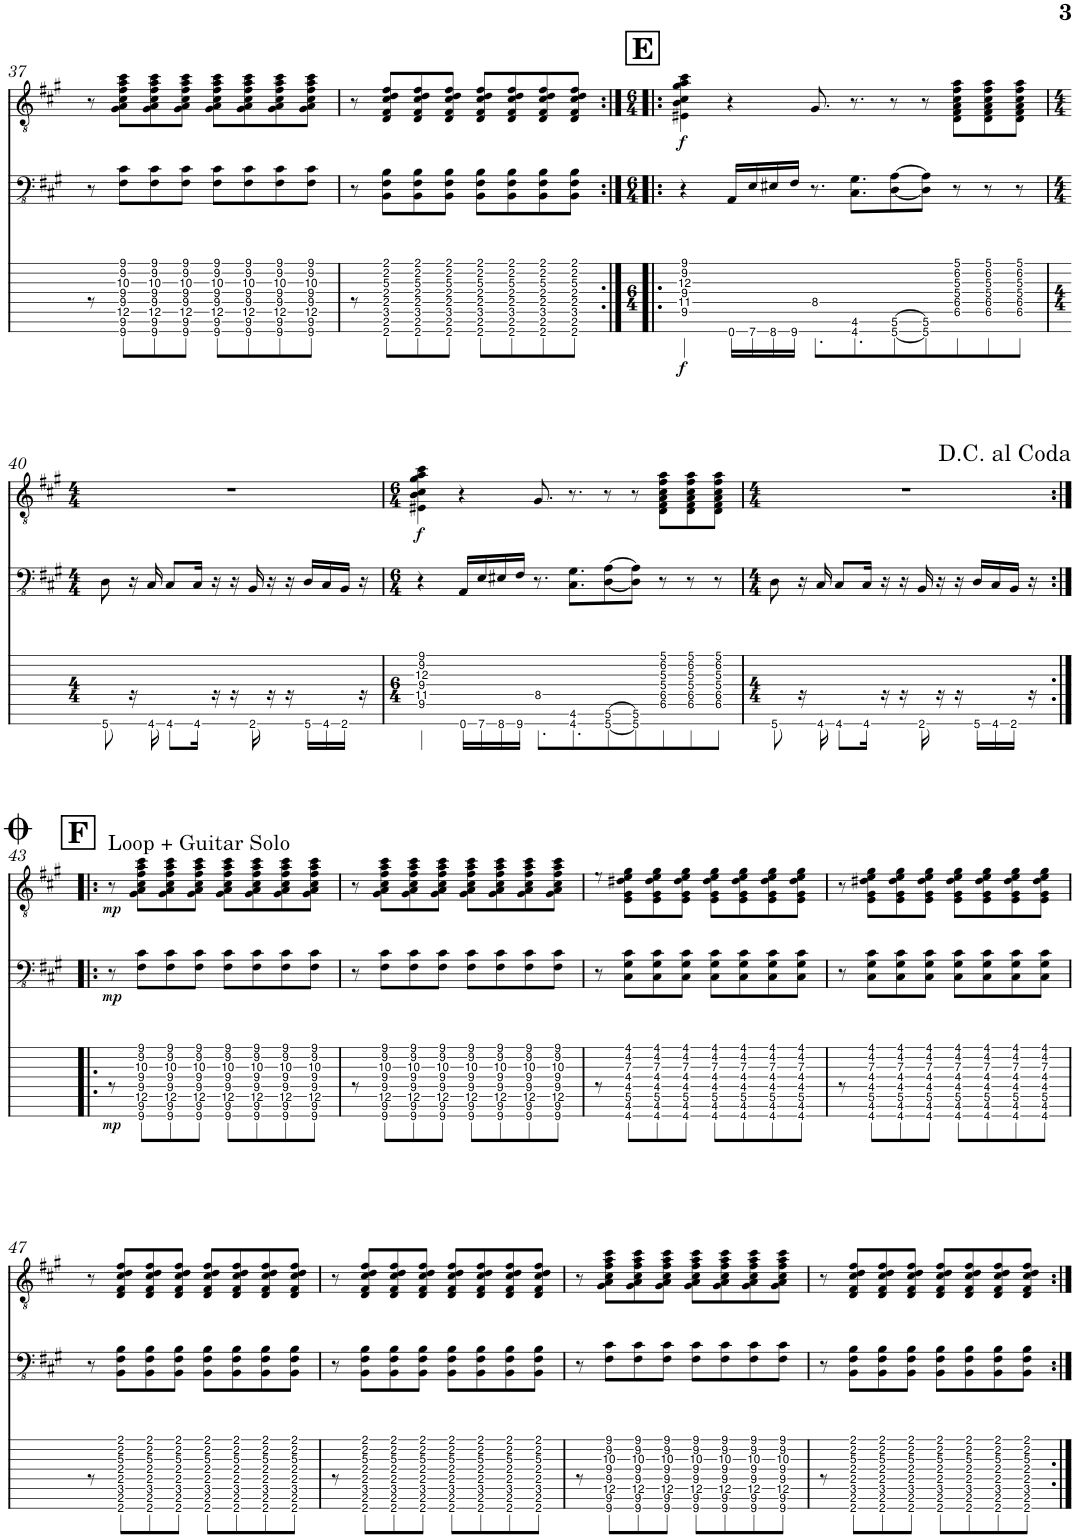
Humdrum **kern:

**kern	**kern	**kern	**dynam
*part1	*part1	*part1	*part1
*staff3	*staff2	*staff1	*staff1/2/3
*I"Elektrische Gitarre	*	*	*
*I'El. Git.	*	*	*
!!LO:PB:g=z
*	*clefFv4	*clefGv2	*
*k[f#c#g#]	*k[f#c#g#]	*k[f#c#g#]	*
*M4/4	*M4/4	*M4/4	*
=37	=37	=37	=37
8r	8r	8r	.
8FF#\ 8C#\ 8A-\ 8A\ 8c#\ 8g-\ 8a\ 8cc#\L	8FF#\ 8C#\L	8G#\ 8A\ 8c#\ 8f#\ 8a\ 8cc#\L	.
8FF#\ 8C#\ 8A-\ 8A\ 8c#\ 8g-\ 8a\ 8cc#\	8FF#\ 8C#\	8G#\ 8A\ 8c#\ 8f#\ 8a\ 8cc#\	.
8FF#\ 8C#\ 8A-\ 8A\ 8c#\ 8g-\ 8a\ 8cc#\J	8FF#\ 8C#\J	8G#\ 8A\ 8c#\ 8f#\ 8a\ 8cc#\J	.
8FF#\ 8C#\ 8A-\ 8A\ 8c#\ 8g-\ 8a\ 8cc#\L	8FF#\ 8C#\L	8G#\ 8A\ 8c#\ 8f#\ 8a\ 8cc#\L	.
8FF#\ 8C#\ 8A-\ 8A\ 8c#\ 8g-\ 8a\ 8cc#\	8FF#\ 8C#\	8G#\ 8A\ 8c#\ 8f#\ 8a\ 8cc#\	.
8FF#\ 8C#\ 8A-\ 8A\ 8c#\ 8g-\ 8a\ 8cc#\	8FF#\ 8C#\	8G#\ 8A\ 8c#\ 8f#\ 8a\ 8cc#\	.
8FF#\ 8C#\ 8A-\ 8A\ 8c#\ 8g-\ 8a\ 8cc#\J	8FF#\ 8C#\J	8G#\ 8A\ 8c#\ 8f#\ 8a\ 8cc#\J	.
=38	=38	=38	=38
8r	8r	8r	.
8BBB\ 8FF#\ 8BB\ 8D\ 8G-\ 8c#\ 8d\ 8f#\L	8BBB\ 8FF#\ 8BB\L	8D/ 8F#/ 8c#/ 8d/ 8f#/L	.
8BBB\ 8FF#\ 8BB\ 8D\ 8G-\ 8c#\ 8d\ 8f#\	8BBB\ 8FF#\ 8BB\	8D/ 8F#/ 8c#/ 8d/ 8f#/	.
8BBB\ 8FF#\ 8BB\ 8D\ 8G-\ 8c#\ 8d\ 8f#\J	8BBB\ 8FF#\ 8BB\J	8D/ 8F#/ 8c#/ 8d/ 8f#/J	.
8BBB\ 8FF#\ 8BB\ 8D\ 8G-\ 8c#\ 8d\ 8f#\L	8BBB\ 8FF#\ 8BB\L	8D/ 8F#/ 8c#/ 8d/ 8f#/L	.
8BBB\ 8FF#\ 8BB\ 8D\ 8G-\ 8c#\ 8d\ 8f#\	8BBB\ 8FF#\ 8BB\	8D/ 8F#/ 8c#/ 8d/ 8f#/	.
8BBB\ 8FF#\ 8BB\ 8D\ 8G-\ 8c#\ 8d\ 8f#\	8BBB\ 8FF#\ 8BB\	8D/ 8F#/ 8c#/ 8d/ 8f#/	.
8BBB\ 8FF#\ 8BB\ 8D\ 8G-\ 8c#\ 8d\ 8f#\J	8BBB\ 8FF#\ 8BB\J	8D/ 8F#/ 8c#/ 8d/ 8f#/J	.
!!LO:REH:place=s1:a:B:cj:fs=14:t=E
=39:|!|:	=39:|!|:	=39:|!|:	=39:|!|:
*M6/4	*M6/4	*M6/4	*
!	!	!	!LO:DY:b=3
!	!	!	!LO:DY:n=1:b
4F\ 4B\ 4c#\ 4g#\ 4a\ 4cc#\	4r	4E#X\ 4B\ 4c#\ 4g#\ 4a\ 4cc#\	f f
16AAA\LL	16AAA/LL	4r	.
16EE\	16EE/	.	.
16FF\	16EE#X/	.	.
16FF#\JJ	16FF#/JJ	.	.
8.G#\L	8.r	8.G#/	.
8.CC#\ 8.GG#\	8.CC#\ 8.GG#\L	8.r	.
[8DD\ [8AA\	[8DD\ [8AA\	8r	.
8DD\] 8AA\]	8DD\] 8AA\]J	8r	.
8D\ 8F#\ 8A\ 8c#\ 8f#\ 8a\	8r	8D\ 8F#\ 8A\ 8c#\ 8f#\ 8a\L	.
8D\ 8F#\ 8A\ 8c#\ 8f#\ 8a\	8r	8D\ 8F#\ 8A\ 8c#\ 8f#\ 8a\	.
8D\ 8F#\ 8A\ 8c#\ 8f#\ 8a\J	8r	8D\ 8F#\ 8A\ 8c#\ 8f#\ 8a\J	.
!!LO:LB:g=z
=40	=40	=40	=40
*M4/4	*M4/4	*M4/4	*
8DD\	8DD\	1r	.
16r	16r	.	.
16CC#\	16CC#/	.	.
8CC#\L	8CC#/L	.	.
16CC#\Jk	16CC#/Jk	.	.
16r	16r	.	.
16r	16r	.	.
16BBB\	16BBB/	.	.
16r	16r	.	.
16r	16r	.	.
16DD\LL	16DD/LL	.	.
16CC#\	16CC#/	.	.
16BBB\JJ	16BBB/JJ	.	.
16r	16r	.	.
=41	=41	=41	=41
*M6/4	*M6/4	*M6/4	*
!	!	!	!LO:DY:b
4F\ 4B\ 4c#\ 4g#\ 4a\ 4cc#\	4r	4E#X\ 4B\ 4c#\ 4g#\ 4a\ 4cc#\	f
16AAA\LL	16AAA/LL	4r	.
16EE\	16EE/	.	.
16FF\	16EE#X/	.	.
16FF#\JJ	16FF#/JJ	.	.
8.G#\L	8.r	8.G#/	.
8.CC#\ 8.GG#\	8.CC#\ 8.GG#\L	8.r	.
[8DD\ [8AA\	[8DD\ [8AA\	8r	.
8DD\] 8AA\]	8DD\] 8AA\]J	8r	.
8D\ 8F#\ 8A\ 8c#\ 8f#\ 8a\	8r	8D\ 8F#\ 8A\ 8c#\ 8f#\ 8a\L	.
8D\ 8F#\ 8A\ 8c#\ 8f#\ 8a\	8r	8D\ 8F#\ 8A\ 8c#\ 8f#\ 8a\	.
8D\ 8F#\ 8A\ 8c#\ 8f#\ 8a\J	8r	8D\ 8F#\ 8A\ 8c#\ 8f#\ 8a\J	.
=42	=42	=42	=42
*M4/4	*M4/4	*M4/4	*
8DD\	8DD\	1r	.
16r	16r	.	.
16CC#\	16CC#/	.	.
8CC#\L	8CC#/L	.	.
16CC#\Jk	16CC#/Jk	.	.
16r	16r	.	.
16r	16r	.	.
16BBB\	16BBB/	.	.
16r	16r	.	.
16r	16r	.	.
16DD\LL	16DD/LL	.	.
16CC#\	16CC#/	.	.
16BBB\JJ	16BBB/JJ	.	.
16r	16r	.	.
!!LO:LB:g=z
!!LO:REH:place=s1:a:B:cj:fs=14:t=F
=43:|!|:	=43:|!|:	=43:|!|:	=43:|!|:
*k[f#c#g#]	*k[f#c#g#]	*k[f#c#g#]	*
!	!	!LO:TX:a:t=Loop + Guitar Solo	!
!	!	!	!LO:DY:b=3
!	!	!	!LO:DY:n=1:b=2
!	!	!	!LO:DY:n=2:b
8r	8r	8r	mp mp mp
8FF#\ 8C#\ 8A-\ 8A\ 8c#\ 8g-\ 8a\ 8cc#\L	8FF#\ 8C#\L	8G#\ 8A\ 8c#\ 8f#\ 8a\ 8cc#\L	.
8FF#\ 8C#\ 8A-\ 8A\ 8c#\ 8g-\ 8a\ 8cc#\	8FF#\ 8C#\	8G#\ 8A\ 8c#\ 8f#\ 8a\ 8cc#\	.
8FF#\ 8C#\ 8A-\ 8A\ 8c#\ 8g-\ 8a\ 8cc#\J	8FF#\ 8C#\J	8G#\ 8A\ 8c#\ 8f#\ 8a\ 8cc#\J	.
8FF#\ 8C#\ 8A-\ 8A\ 8c#\ 8g-\ 8a\ 8cc#\L	8FF#\ 8C#\L	8G#\ 8A\ 8c#\ 8f#\ 8a\ 8cc#\L	.
8FF#\ 8C#\ 8A-\ 8A\ 8c#\ 8g-\ 8a\ 8cc#\	8FF#\ 8C#\	8G#\ 8A\ 8c#\ 8f#\ 8a\ 8cc#\	.
8FF#\ 8C#\ 8A-\ 8A\ 8c#\ 8g-\ 8a\ 8cc#\	8FF#\ 8C#\	8G#\ 8A\ 8c#\ 8f#\ 8a\ 8cc#\	.
8FF#\ 8C#\ 8A-\ 8A\ 8c#\ 8g-\ 8a\ 8cc#\J	8FF#\ 8C#\J	8G#\ 8A\ 8c#\ 8f#\ 8a\ 8cc#\J	.
=44	=44	=44	=44
8r	8r	8r	.
8FF#\ 8C#\ 8A-\ 8A\ 8c#\ 8g-\ 8a\ 8cc#\L	8FF#\ 8C#\L	8G#\ 8A\ 8c#\ 8f#\ 8a\ 8cc#\L	.
8FF#\ 8C#\ 8A-\ 8A\ 8c#\ 8g-\ 8a\ 8cc#\	8FF#\ 8C#\	8G#\ 8A\ 8c#\ 8f#\ 8a\ 8cc#\	.
8FF#\ 8C#\ 8A-\ 8A\ 8c#\ 8g-\ 8a\ 8cc#\J	8FF#\ 8C#\J	8G#\ 8A\ 8c#\ 8f#\ 8a\ 8cc#\J	.
8FF#\ 8C#\ 8A-\ 8A\ 8c#\ 8g-\ 8a\ 8cc#\L	8FF#\ 8C#\L	8G#\ 8A\ 8c#\ 8f#\ 8a\ 8cc#\L	.
8FF#\ 8C#\ 8A-\ 8A\ 8c#\ 8g-\ 8a\ 8cc#\	8FF#\ 8C#\	8G#\ 8A\ 8c#\ 8f#\ 8a\ 8cc#\	.
8FF#\ 8C#\ 8A-\ 8A\ 8c#\ 8g-\ 8a\ 8cc#\	8FF#\ 8C#\	8G#\ 8A\ 8c#\ 8f#\ 8a\ 8cc#\	.
8FF#\ 8C#\ 8A-\ 8A\ 8c#\ 8g-\ 8a\ 8cc#\J	8FF#\ 8C#\J	8G#\ 8A\ 8c#\ 8f#\ 8a\ 8cc#\J	.
=45	=45	=45	=45
8r	8r	8re	.
8DD-\ 8AA-\ 8C#\ 8E\ 8A-\ 8d#\ 8e\ 8a-\L	8CC#\ 8GG#\ 8C#\L	8E\ 8G#\ 8d#X\ 8e\ 8g#\L	.
8DD-\ 8AA-\ 8C#\ 8E\ 8A-\ 8d#\ 8e\ 8a-\	8CC#\ 8GG#\ 8C#\	8E\ 8G#\ 8d#\ 8e\ 8g#\	.
8DD-\ 8AA-\ 8C#\ 8E\ 8A-\ 8d#\ 8e\ 8a-\J	8CC#\ 8GG#\ 8C#\J	8E\ 8G#\ 8d#\ 8e\ 8g#\J	.
8DD-\ 8AA-\ 8C#\ 8E\ 8A-\ 8d#\ 8e\ 8a-\L	8CC#\ 8GG#\ 8C#\L	8E\ 8G#\ 8d#\ 8e\ 8g#\L	.
8DD-\ 8AA-\ 8C#\ 8E\ 8A-\ 8d#\ 8e\ 8a-\	8CC#\ 8GG#\ 8C#\	8E\ 8G#\ 8d#\ 8e\ 8g#\	.
8DD-\ 8AA-\ 8C#\ 8E\ 8A-\ 8d#\ 8e\ 8a-\	8CC#\ 8GG#\ 8C#\	8E\ 8G#\ 8d#\ 8e\ 8g#\	.
8DD-\ 8AA-\ 8C#\ 8E\ 8A-\ 8d#\ 8e\ 8a-\J	8CC#\ 8GG#\ 8C#\J	8E\ 8G#\ 8d#\ 8e\ 8g#\J	.
=46	=46	=46	=46
8r	8r	8r	.
8DD-\ 8AA-\ 8C#\ 8E\ 8A-\ 8d#\ 8e\ 8a-\L	8CC#\ 8GG#\ 8C#\L	8E\ 8G#\ 8d#X\ 8e\ 8g#\L	.
8DD-\ 8AA-\ 8C#\ 8E\ 8A-\ 8d#\ 8e\ 8a-\	8CC#\ 8GG#\ 8C#\	8E\ 8G#\ 8d#\ 8e\ 8g#\	.
8DD-\ 8AA-\ 8C#\ 8E\ 8A-\ 8d#\ 8e\ 8a-\J	8CC#\ 8GG#\ 8C#\J	8E\ 8G#\ 8d#\ 8e\ 8g#\J	.
8DD-\ 8AA-\ 8C#\ 8E\ 8A-\ 8d#\ 8e\ 8a-\L	8CC#\ 8GG#\ 8C#\L	8E\ 8G#\ 8d#\ 8e\ 8g#\L	.
8DD-\ 8AA-\ 8C#\ 8E\ 8A-\ 8d#\ 8e\ 8a-\	8CC#\ 8GG#\ 8C#\	8E\ 8G#\ 8d#\ 8e\ 8g#\	.
8DD-\ 8AA-\ 8C#\ 8E\ 8A-\ 8d#\ 8e\ 8a-\	8CC#\ 8GG#\ 8C#\	8E\ 8G#\ 8d#\ 8e\ 8g#\	.
8DD-\ 8AA-\ 8C#\ 8E\ 8A-\ 8d#\ 8e\ 8a-\J	8CC#\ 8GG#\ 8C#\J	8E\ 8G#\ 8d#\ 8e\ 8g#\J	.
!!LO:LB:g=z
=47	=47	=47	=47
*k[f#c#g#]	*k[f#c#g#]	*k[f#c#g#]	*
8r	8r	8r	.
8BBB\ 8FF#\ 8BB\ 8D\ 8G-\ 8c#\ 8d\ 8f#\L	8BBB\ 8FF#\ 8BB\L	8D/ 8F#/ 8c#/ 8d/ 8f#/L	.
8BBB\ 8FF#\ 8BB\ 8D\ 8G-\ 8c#\ 8d\ 8f#\	8BBB\ 8FF#\ 8BB\	8D/ 8F#/ 8c#/ 8d/ 8f#/	.
8BBB\ 8FF#\ 8BB\ 8D\ 8G-\ 8c#\ 8d\ 8f#\J	8BBB\ 8FF#\ 8BB\J	8D/ 8F#/ 8c#/ 8d/ 8f#/J	.
8BBB\ 8FF#\ 8BB\ 8D\ 8G-\ 8c#\ 8d\ 8f#\L	8BBB\ 8FF#\ 8BB\L	8D/ 8F#/ 8c#/ 8d/ 8f#/L	.
8BBB\ 8FF#\ 8BB\ 8D\ 8G-\ 8c#\ 8d\ 8f#\	8BBB\ 8FF#\ 8BB\	8D/ 8F#/ 8c#/ 8d/ 8f#/	.
8BBB\ 8FF#\ 8BB\ 8D\ 8G-\ 8c#\ 8d\ 8f#\	8BBB\ 8FF#\ 8BB\	8D/ 8F#/ 8c#/ 8d/ 8f#/	.
8BBB\ 8FF#\ 8BB\ 8D\ 8G-\ 8c#\ 8d\ 8f#\J	8BBB\ 8FF#\ 8BB\J	8D/ 8F#/ 8c#/ 8d/ 8f#/J	.
=48	=48	=48	=48
8r	8r	8r	.
8BBB\ 8FF#\ 8BB\ 8D\ 8G-\ 8c#\ 8d\ 8f#\L	8BBB\ 8FF#\ 8BB\L	8D/ 8F#/ 8c#/ 8d/ 8f#/L	.
8BBB\ 8FF#\ 8BB\ 8D\ 8G-\ 8c#\ 8d\ 8f#\	8BBB\ 8FF#\ 8BB\	8D/ 8F#/ 8c#/ 8d/ 8f#/	.
8BBB\ 8FF#\ 8BB\ 8D\ 8G-\ 8c#\ 8d\ 8f#\J	8BBB\ 8FF#\ 8BB\J	8D/ 8F#/ 8c#/ 8d/ 8f#/J	.
8BBB\ 8FF#\ 8BB\ 8D\ 8G-\ 8c#\ 8d\ 8f#\L	8BBB\ 8FF#\ 8BB\L	8D/ 8F#/ 8c#/ 8d/ 8f#/L	.
8BBB\ 8FF#\ 8BB\ 8D\ 8G-\ 8c#\ 8d\ 8f#\	8BBB\ 8FF#\ 8BB\	8D/ 8F#/ 8c#/ 8d/ 8f#/	.
8BBB\ 8FF#\ 8BB\ 8D\ 8G-\ 8c#\ 8d\ 8f#\	8BBB\ 8FF#\ 8BB\	8D/ 8F#/ 8c#/ 8d/ 8f#/	.
8BBB\ 8FF#\ 8BB\ 8D\ 8G-\ 8c#\ 8d\ 8f#\J	8BBB\ 8FF#\ 8BB\J	8D/ 8F#/ 8c#/ 8d/ 8f#/J	.
=49	=49	=49	=49
8r	8r	8r	.
8FF#\ 8C#\ 8A-\ 8A\ 8c#\ 8g-\ 8a\ 8cc#\L	8FF#\ 8C#\L	8G#\ 8A\ 8c#\ 8f#\ 8a\ 8cc#\L	.
8FF#\ 8C#\ 8A-\ 8A\ 8c#\ 8g-\ 8a\ 8cc#\	8FF#\ 8C#\	8G#\ 8A\ 8c#\ 8f#\ 8a\ 8cc#\	.
8FF#\ 8C#\ 8A-\ 8A\ 8c#\ 8g-\ 8a\ 8cc#\J	8FF#\ 8C#\J	8G#\ 8A\ 8c#\ 8f#\ 8a\ 8cc#\J	.
8FF#\ 8C#\ 8A-\ 8A\ 8c#\ 8g-\ 8a\ 8cc#\L	8FF#\ 8C#\L	8G#\ 8A\ 8c#\ 8f#\ 8a\ 8cc#\L	.
8FF#\ 8C#\ 8A-\ 8A\ 8c#\ 8g-\ 8a\ 8cc#\	8FF#\ 8C#\	8G#\ 8A\ 8c#\ 8f#\ 8a\ 8cc#\	.
8FF#\ 8C#\ 8A-\ 8A\ 8c#\ 8g-\ 8a\ 8cc#\	8FF#\ 8C#\	8G#\ 8A\ 8c#\ 8f#\ 8a\ 8cc#\	.
8FF#\ 8C#\ 8A-\ 8A\ 8c#\ 8g-\ 8a\ 8cc#\J	8FF#\ 8C#\J	8G#\ 8A\ 8c#\ 8f#\ 8a\ 8cc#\J	.
=50	=50	=50	=50
8r	8r	8r	.
8BBB\ 8FF#\ 8BB\ 8D\ 8G-\ 8c#\ 8d\ 8f#\L	8BBB\ 8FF#\ 8BB\L	8D/ 8F#/ 8c#/ 8d/ 8f#/L	.
8BBB\ 8FF#\ 8BB\ 8D\ 8G-\ 8c#\ 8d\ 8f#\	8BBB\ 8FF#\ 8BB\	8D/ 8F#/ 8c#/ 8d/ 8f#/	.
8BBB\ 8FF#\ 8BB\ 8D\ 8G-\ 8c#\ 8d\ 8f#\J	8BBB\ 8FF#\ 8BB\J	8D/ 8F#/ 8c#/ 8d/ 8f#/J	.
8BBB\ 8FF#\ 8BB\ 8D\ 8G-\ 8c#\ 8d\ 8f#\L	8BBB\ 8FF#\ 8BB\L	8D/ 8F#/ 8c#/ 8d/ 8f#/L	.
8BBB\ 8FF#\ 8BB\ 8D\ 8G-\ 8c#\ 8d\ 8f#\	8BBB\ 8FF#\ 8BB\	8D/ 8F#/ 8c#/ 8d/ 8f#/	.
8BBB\ 8FF#\ 8BB\ 8D\ 8G-\ 8c#\ 8d\ 8f#\	8BBB\ 8FF#\ 8BB\	8D/ 8F#/ 8c#/ 8d/ 8f#/	.
8BBB\ 8FF#\ 8BB\ 8D\ 8G-\ 8c#\ 8d\ 8f#\J	8BBB\ 8FF#\ 8BB\J	8D/ 8F#/ 8c#/ 8d/ 8f#/J	.
=:|!	=:|!	=:|!	=:|!
*-	*-	*-	*-
